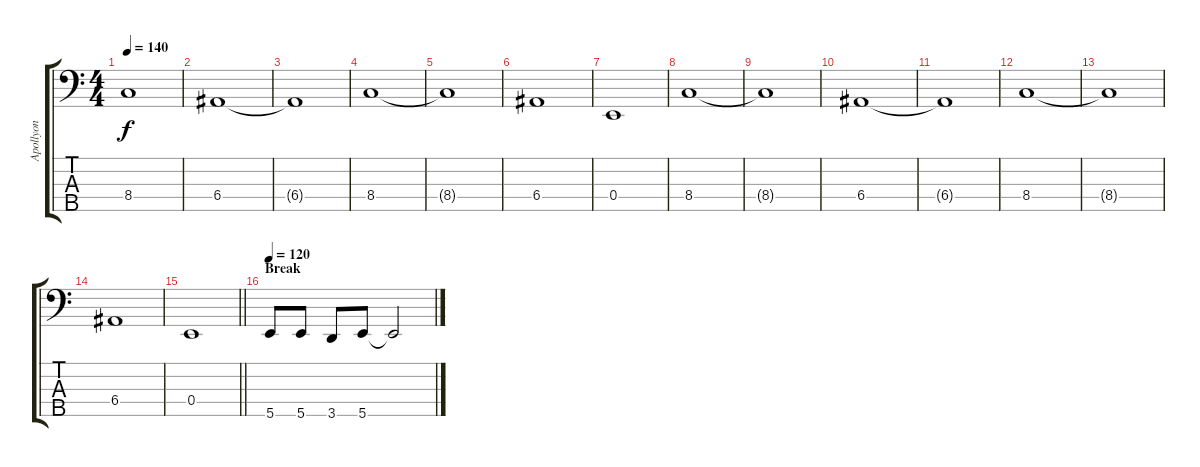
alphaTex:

\track ("Apollyon" "Apollyon") {instrument electricbassfinger}
\staff {score tabs}
\tuning (G2 D2 A1 E1 B0) {hide}
\ts (4 4)
\tempo 140
\clef f4
\ks c
8.4{t}.1{dy f} |
6.4.1 |
6.4{t}.1 |
8.4.1 |
8.4{t}.1 |
6.4.1 |
0.4.1 |
8.4.1 |
8.4{t}.1 |
6.4.1 |
6.4{t}.1 |
8.4.1 |
8.4{t}.1 |
6.4.1 |
\barLineRight lightlight
0.4.1 |
\section ("" "Break")
\tempo 125
\tempo 120
5.5.8 5.5.8 3.5.8 5.5.8 5.5{t}.2
